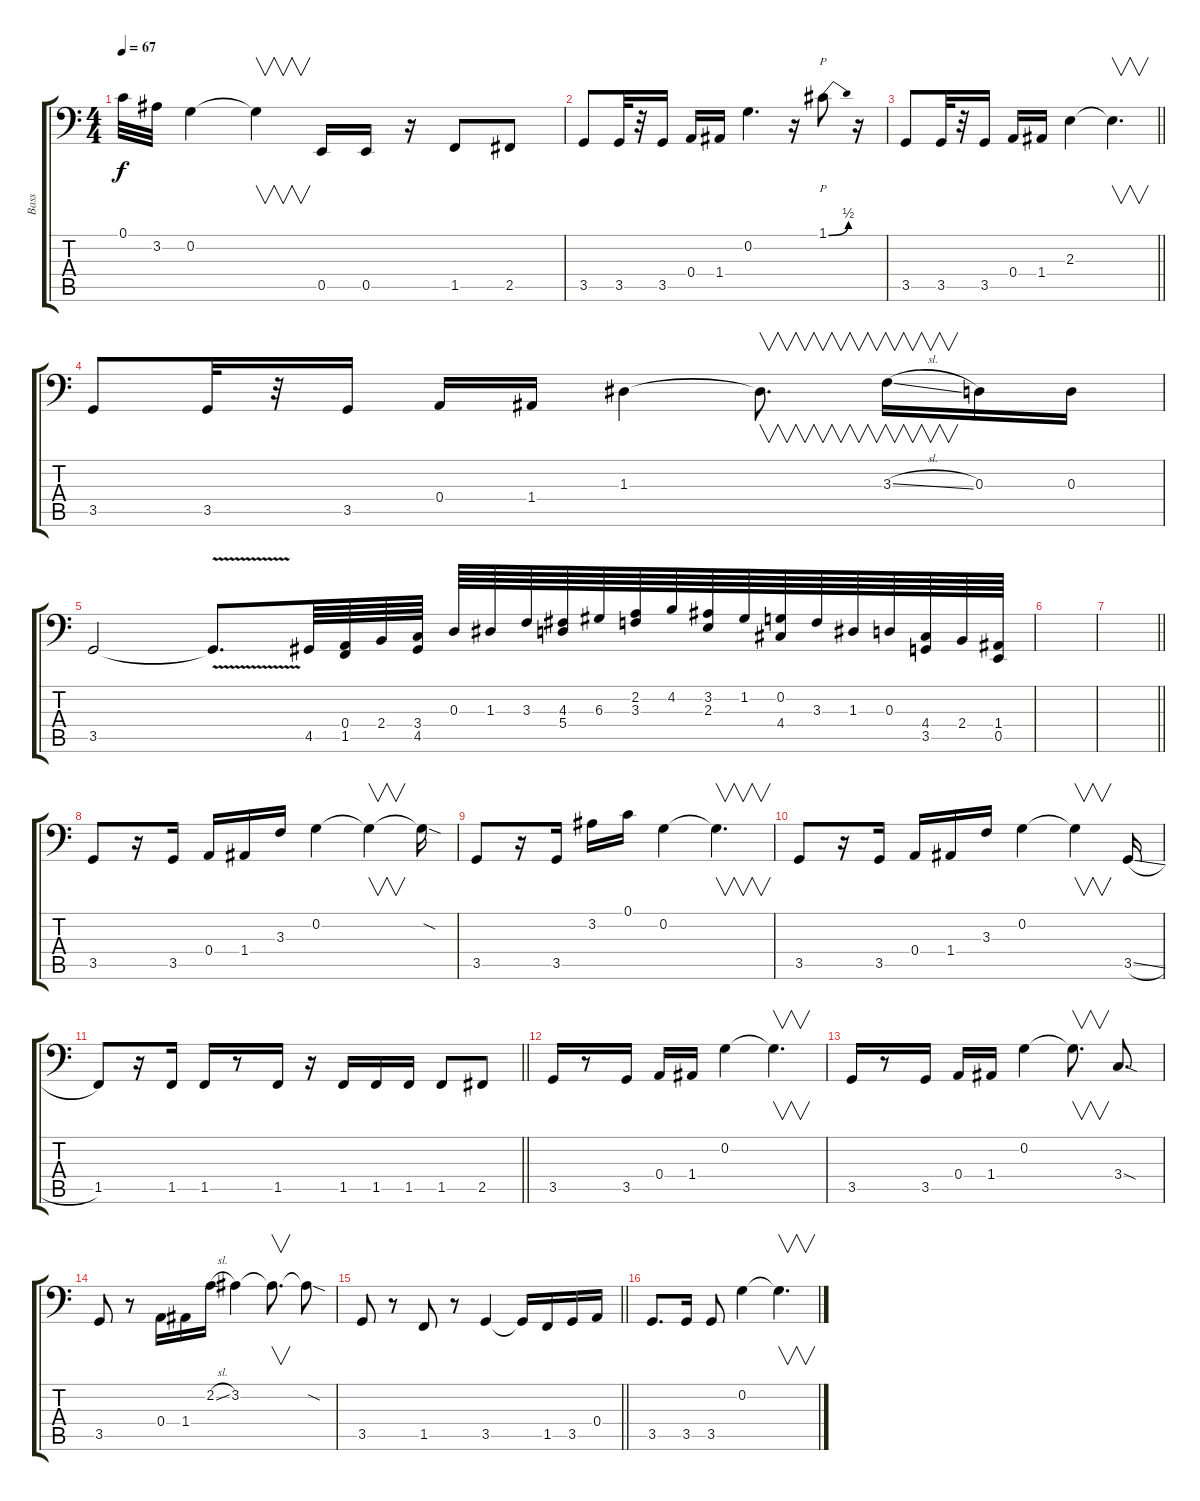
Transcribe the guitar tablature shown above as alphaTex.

\track ("Bass" "Bass") {instrument electricbassfinger}
\staff {score tabs}
\tuning (C3 G2 D2 A1 E1 B0) {hide}
\ts (4 4)
\tempo 67
\clef f4
\ks c
0.1.32{dy f} 3.2.32 0.2.4 0.2{t}.4{v} 0.5.16 0.5.16 r.16 1.5.8 2.5.8 |
3.5.8 3.5.32 r.32 3.5.16 0.4.16 1.4.16 0.2.4{d} r.16 1.1{be (bend 0 0 60 2)}.8{p} r.16 |
\barLineRight lightlight
3.5.8 3.5.32 r.32 3.5.16 0.4.16 1.4.16 2.3.4 2.3{t}.4{v d} |
3.5.8 3.5.32 r.32 3.5.16 0.4.16 1.4.16 1.3.4 1.3{t}.8{v d} 3.3{sl}.16{v} 0.3.16 0.3.16 |
3.5.2 3.5{v t}.8{d} 4.5.64 (0.4 1.5).64 2.4.64 (3.4 4.5).64 0.3.64 1.3.64 3.3.64 (4.3 5.4).64 6.3.64 (2.2 3.3).64 4.2.64 (3.2 2.3).64 1.2.64 (0.2 4.4).64 3.3.64 1.3.64 0.3.64 (4.4 3.5).64 2.4.64 (1.4 0.5).64 |
|
\barLineRight lightlight
|
3.5.8 r.16 3.5.16 0.4.16 1.4.16 3.3.16 0.2.4 0.2{t}.4{v} 0.2{sod t}.16 |
3.5.8 r.16 3.5.16 3.2.16 0.1.16 0.2.4 0.2{t}.4{v d} |
3.5.8 r.16 3.5.16 0.4.16 1.4.16 3.3.16 0.2.4 0.2{t}.4{v} 3.5{sl}.16 |
\barLineRight lightlight
1.5.8 r.16 1.5.16 1.5.16 r.8 1.5.16 r.16 1.5.16 1.5.16 1.5.16 1.5.8 2.5.8 |
3.5.16 r.8 3.5.16 0.4.16 1.4.16 0.2.4 0.2{t}.4{v d} |
3.5.16 r.8 3.5.16 0.4.16 1.4.16 0.2.4 0.2{t}.8{v d} 3.4{sod}.8{d} |
3.5.8 r.8 0.4.16 1.4.16 2.2{sl}.16 3.2.4 3.2{t}.8{v d} 3.2{sod t}.8 |
\barLineRight lightlight
3.5.8 r.8 1.5.8 r.8 3.5.4 3.5{t}.16 1.5.16 3.5.16 0.4.16 |
3.5.8{d volume 10} 3.5.16 3.5.8 0.2.4 0.2{t}.4{v d}
